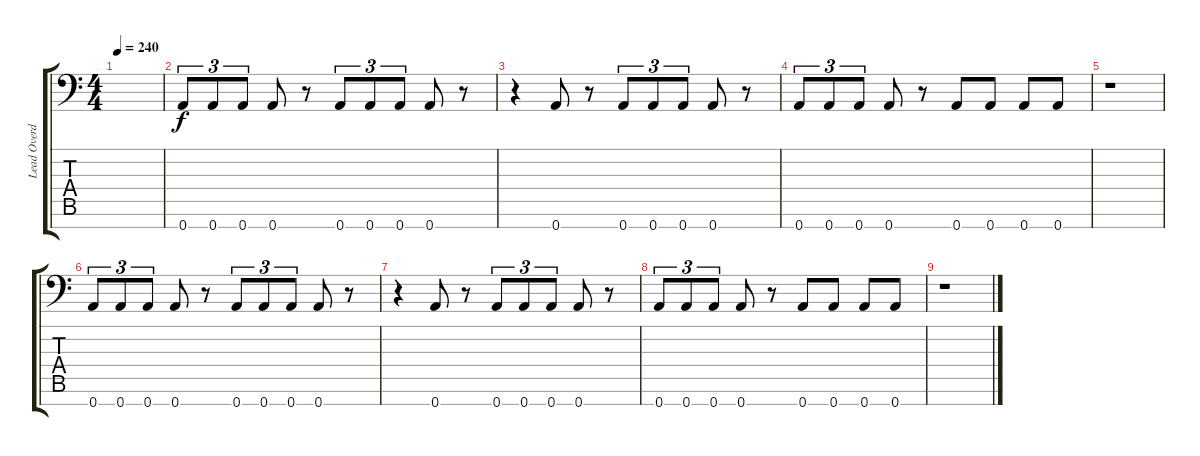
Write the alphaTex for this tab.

\track ("Lead Overdub" "Lead Overd") {instrument acousticguitarsteel}
\staff {score tabs}
\tuning (E4 B3 Gb3 D3 A2 E2 A1) {hide}
\ts (4 4)
\tempo 240
\clef f4
\ks aminor
|
0.7.8{tu (3 2)} 0.7.8{tu (3 2)} 0.7.8{tu (3 2)} 0.7.8 r.8 0.7.8{tu (3 2)} 0.7.8{tu (3 2)} 0.7.8{tu (3 2)} 0.7.8 r.8 |
r.4 0.7.8 r.8 0.7.8{tu (3 2)} 0.7.8{tu (3 2)} 0.7.8{tu (3 2)} 0.7.8 r.8 |
0.7.8{tu (3 2)} 0.7.8{tu (3 2)} 0.7.8{tu (3 2)} 0.7.8 r.8 0.7.8 0.7.8 0.7.8 0.7.8 |
r.1 |
0.7.8{tu (3 2)} 0.7.8{tu (3 2)} 0.7.8{tu (3 2)} 0.7.8 r.8 0.7.8{tu (3 2)} 0.7.8{tu (3 2)} 0.7.8{tu (3 2)} 0.7.8 r.8 |
r.4 0.7.8 r.8 0.7.8{tu (3 2)} 0.7.8{tu (3 2)} 0.7.8{tu (3 2)} 0.7.8 r.8 |
0.7.8{tu (3 2)} 0.7.8{tu (3 2)} 0.7.8{tu (3 2)} 0.7.8 r.8 0.7.8 0.7.8 0.7.8 0.7.8 |
r.1
